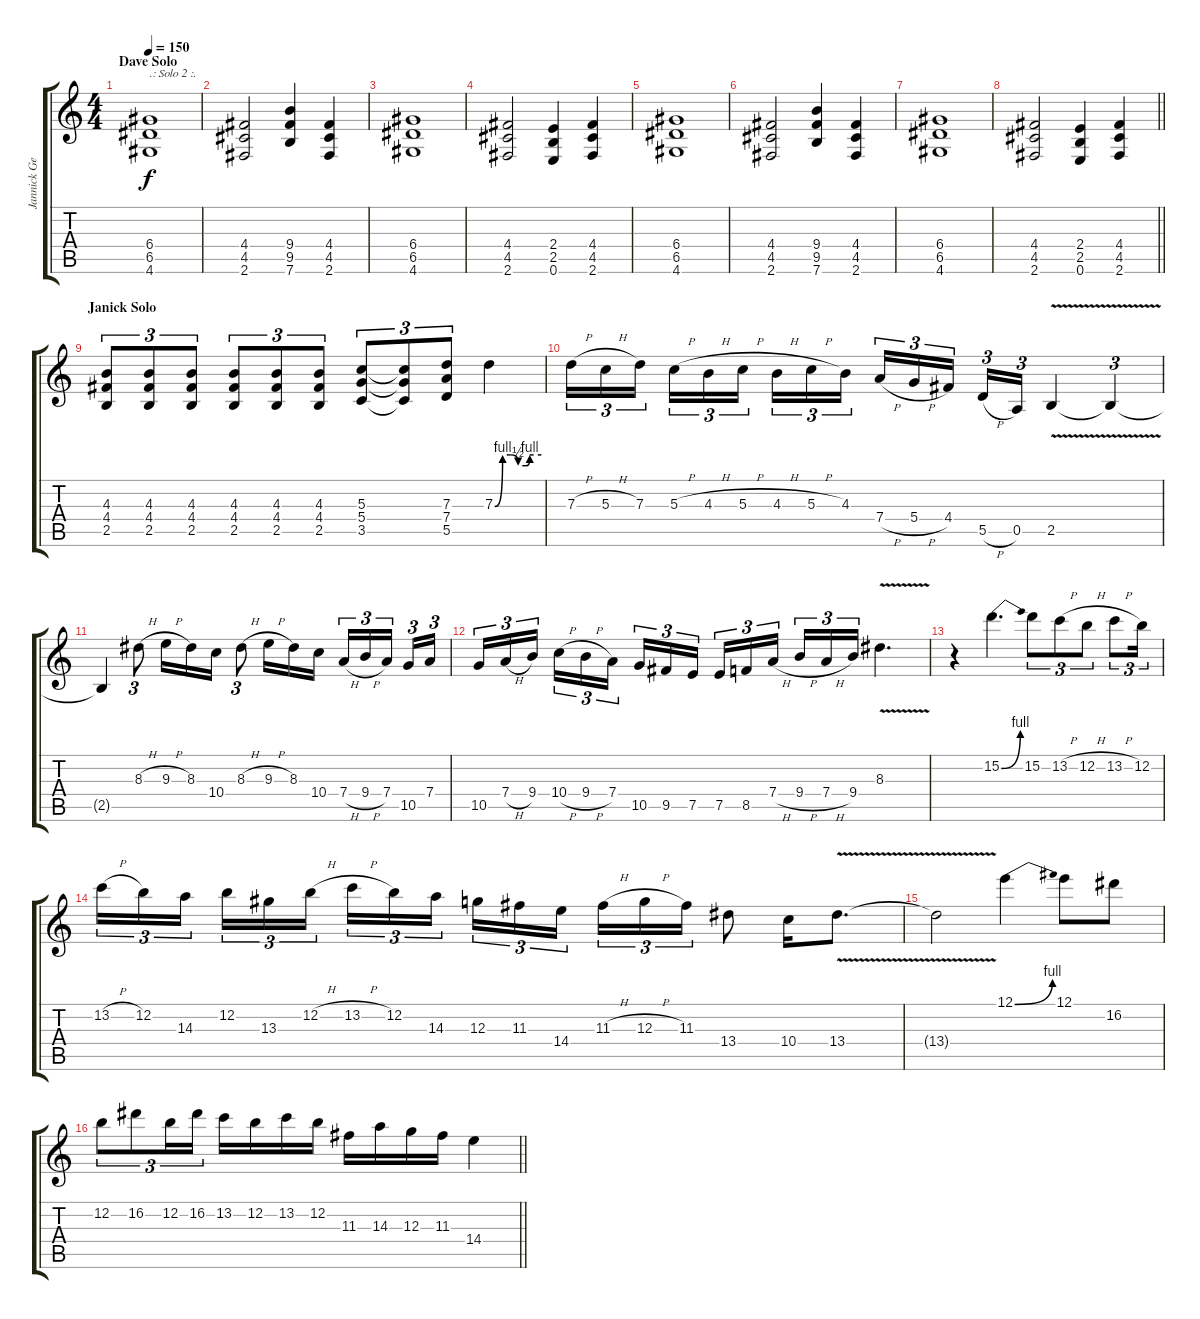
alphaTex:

\track ("Jannick Gers" "Jannick Ge") {instrument overdrivenguitar}
\staff {score tabs}
\tuning (E4 B3 G3 D3 A2 E2) {hide}
\ts (4 4)
\section ("" "Dave Solo")
\tempo 150
\clef g2
\ks c
(6.4 6.5 4.6).1{txt ".: Solo 2 :." dy f} |
(4.4 4.5 2.6).2 (9.4 9.5 7.6).4 (4.4 4.5 2.6).4 |
(6.4 6.5 4.6).1 |
(4.4 4.5 2.6).2 (2.4 2.5 0.6).4 (4.4 4.5 2.6).4 |
(6.4 6.5 4.6).1 |
(4.4 4.5 2.6).2 (9.4 9.5 7.6).4 (4.4 4.5 2.6).4 |
(6.4 6.5 4.6).1 |
\barLineRight lightlight
(4.4 4.5 2.6).2 (2.4 2.5 0.6).4 (4.4 4.5 2.6).4 |
\section ("" "Janick Solo")
(4.3 4.4 2.5).8{tu (3 2) volume 13} (4.3 4.4 2.5).8{tu (3 2)} (4.3 4.4 2.5).8{tu (3 2)} (4.3 4.4 2.5).8{tu (3 2)} (4.3 4.4 2.5).8{tu (3 2)} (4.3 4.4 2.5).8{tu (3 2)} (5.3 5.4 3.5).8{tu (3 2)} (5.3{t} 5.4{t} 3.5{t}).8{tu (3 2)} (7.3 7.4 5.5).8{tu (3 2)} 7.3{be (custom 0 0 10 4 20 4 30 2 40 2 45 4 50 4 60 4)}.4{volume 16} |
7.3{h}.16{tu (3 2)} 5.3{h}.16{tu (3 2)} 7.3.16{tu (3 2) beam splitsecondary} 5.3{h}.16{tu (3 2)} 4.3{h}.16{tu (3 2)} 5.3{h}.16{tu (3 2)} 4.3{h}.16{tu (3 2)} 5.3{h}.16{tu (3 2)} 4.3.16{tu (3 2) beam splitsecondary} 7.4{h}.16{tu (3 2)} 5.4{h}.16{tu (3 2)} 4.4.16{tu (3 2)} 5.5{h}.16{tu (3 2)} 0.5.16{tu (3 2)} 2.5{v}.4 2.5{t}.4{tu (3 2)} |
2.5{t}.4 8.3{h}.8{tu (3 2)} 9.3{h}.16 8.3.16 10.4.16 8.3{h}.8{tu (3 2)} 9.3{h}.16 8.3.16 10.4.16 7.4{h}.16{tu (3 2)} 9.4{h}.16{tu (3 2)} 7.4.16{tu (3 2) beam splitsecondary} 10.5.16{tu (3 2)} 7.4.16{tu (3 2)} |
10.5.16{tu (3 2)} 7.4{h}.16{tu (3 2)} 9.4.16{tu (3 2) beam splitsecondary} 10.4{h}.16{tu (3 2)} 9.4{h}.16{tu (3 2)} 7.4.16{tu (3 2)} 10.5.16{tu (3 2)} 9.5.16{tu (3 2)} 7.5.16{tu (3 2) beam splitsecondary} 7.5.16{tu (3 2)} 8.5.16{tu (3 2)} 7.4{h}.16{tu (3 2)} 9.4{h}.16{tu (3 2)} 7.4{h}.16{tu (3 2)} 9.4.16{tu (3 2)} 8.3{v}.4{d} |
r.4 15.2{be (bend 0 0 60 4)}.4{d} 15.2.8{tu (3 2)} 13.2{h}.8{tu (3 2)} 12.2{h}.8{tu (3 2)} 13.2{h}.8{tu (3 2)} 12.2.16{tu (3 2)} |
13.2{h}.16{tu (3 2)} 12.2.16{tu (3 2)} 14.3.16{tu (3 2) beam splitsecondary} 12.2.16{tu (3 2)} 13.3.16{tu (3 2)} 12.2{h}.16{tu (3 2)} 13.2{h}.16{tu (3 2)} 12.2.16{tu (3 2)} 14.3.16{tu (3 2) beam splitsecondary} 12.3.16{tu (3 2)} 11.3.16{tu (3 2)} 14.4.16{tu (3 2)} 11.3{h}.16{tu (3 2)} 12.3{h}.16{tu (3 2)} 11.3.16{tu (3 2)} 13.4.8 10.4.16 13.4{v}.8{d} |
13.4{t}.2 12.1{be (bend 0 0 60 4)}.4 12.1.8 16.2.8 |
\barLineRight lightlight
12.2.8{tu (3 2)} 16.2.8{tu (3 2)} 12.2.16{tu (3 2)} 16.2.16{tu (3 2)} 13.2.16 12.2.16 13.2.16 12.2.16 11.3.16 14.3.16 12.3.16 11.3.16 14.4.4
